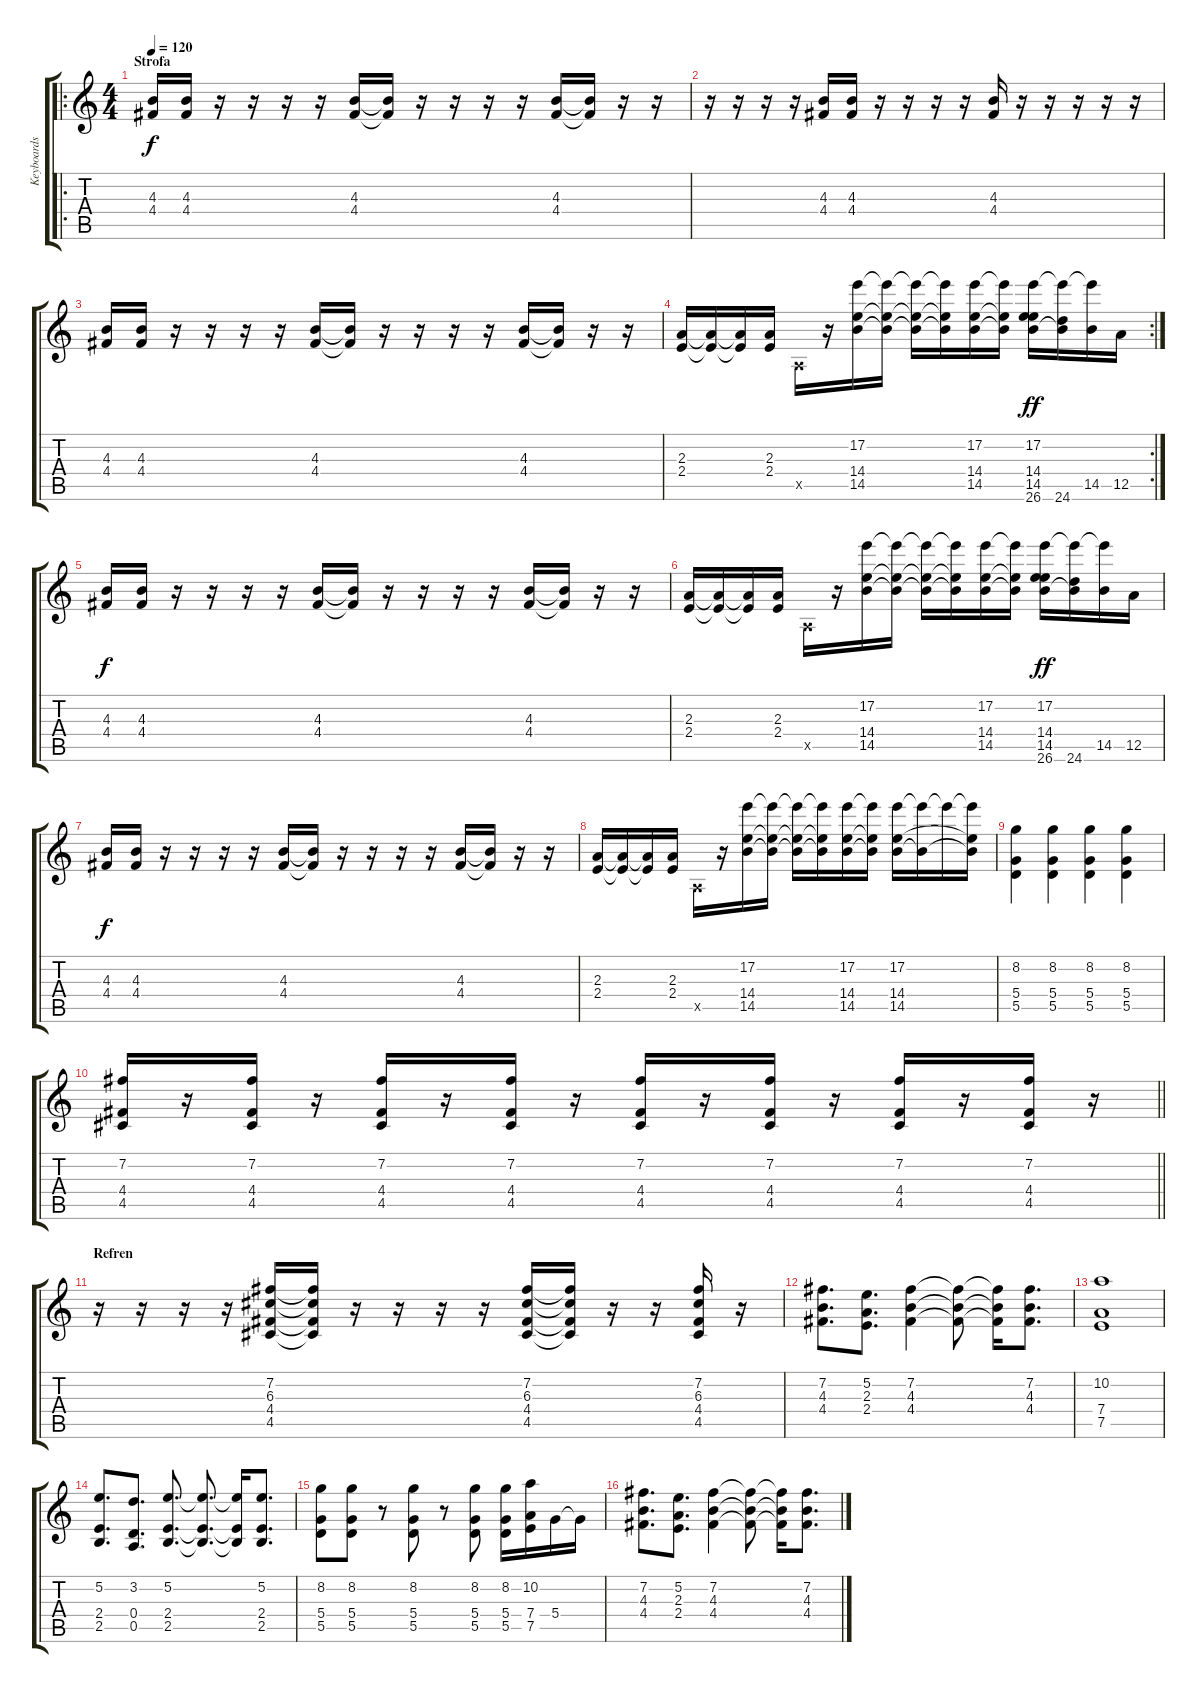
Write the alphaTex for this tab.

\track ("Keyboards" "Keyboards") {instrument electricguitarjazz}
\staff {score tabs}
\tuning (E4 B3 G3 D3 A2 D2) {hide}
\ro
\ts (4 4)
\section ("" "Strofa")
\tempo 120
\clef g2
\ks c
(4.3 4.4).16{dy f volume 11} (4.3 4.4).16 r.16 r.16 r.16 r.16 (4.3 4.4).16 (4.3{t} 4.4{t}).16 r.16 r.16 r.16 r.16 (4.3 4.4).16 (4.3{t} 4.4{t}).16 r.16 r.16 |
r.16 r.16 r.16 r.16 (4.3 4.4).16 (4.3 4.4).16 r.16 r.16 r.16 r.16 (4.3 4.4).16 r.16 r.16 r.16 r.16 r.16 |
(4.3 4.4).16 (4.3 4.4).16 r.16 r.16 r.16 r.16 (4.3 4.4).16 (4.3{t} 4.4{t}).16 r.16 r.16 r.16 r.16 (4.3 4.4).16 (4.3{t} 4.4{t}).16 r.16 r.16 |
\rc 2
(2.3 2.4).16 (2.3{t} 2.4{t}).16 (2.3{t} 2.4{t}).16 (2.3 2.4).16 0.5{x}.16 r.16 (17.2 14.4 14.5).16 (17.2{t} 14.4{t} 14.5{t}).16 (17.2{t} 14.4{t} 14.5{t}).16 (17.2{t} 14.4{t} 14.5{t}).16 (17.2 14.4 14.5).16 (17.2{t} 14.4{t} 14.5{t}).16 (17.2 14.4 14.5 26.6).16{dy ff} (17.2{t} 14.5{t} 24.6).16 (17.2{t} 14.5).16 12.5.16 |
(4.3 4.4).16{dy f} (4.3 4.4).16 r.16 r.16 r.16 r.16 (4.3 4.4).16 (4.3{t} 4.4{t}).16 r.16 r.16 r.16 r.16 (4.3 4.4).16 (4.3{t} 4.4{t}).16 r.16 r.16 |
(2.3 2.4).16 (2.3{t} 2.4{t}).16 (2.3{t} 2.4{t}).16 (2.3 2.4).16 0.5{x}.16 r.16 (17.2 14.4 14.5).16 (17.2{t} 14.4{t} 14.5{t}).16 (17.2{t} 14.4{t} 14.5{t}).16 (17.2{t} 14.4{t} 14.5{t}).16 (17.2 14.4 14.5).16 (17.2{t} 14.4{t} 14.5{t}).16 (17.2 14.4 14.5 26.6).16{dy ff} (17.2{t} 14.5{t} 24.6).16 (17.2{t} 14.5).16 12.5.16 |
(4.3 4.4).16{dy f} (4.3 4.4).16 r.16 r.16 r.16 r.16 (4.3 4.4).16 (4.3{t} 4.4{t}).16 r.16 r.16 r.16 r.16 (4.3 4.4).16 (4.3{t} 4.4{t}).16 r.16 r.16 |
(2.3 2.4).16 (2.3{t} 2.4{t}).16 (2.3{t} 2.4{t}).16 (2.3 2.4).16 0.5{x}.16 r.16 (17.2 14.4 14.5).16 (17.2{t} 14.4{t} 14.5{t}).16 (17.2{t} 14.4{t} 14.5{t}).16 (17.2{t} 14.4{t} 14.5{t}).16 (17.2 14.4 14.5).16 (17.2{t} 14.4{t} 14.5{t}).16 (17.2 14.4 14.5).16 (17.2{t} 14.5{t}).16 17.2{t}.16 (17.2{t} 14.4{t} 14.5{t}).16 |
(8.2 5.4 5.5).4 (8.2 5.4 5.5).4 (8.2 5.4 5.5).4 (8.2 5.4 5.5).4 |
\barLineRight lightlight
(7.2 4.4 4.5).16 r.16 (7.2 4.4 4.5).16 r.16 (7.2 4.4 4.5).16 r.16 (7.2 4.4 4.5).16 r.16 (7.2 4.4 4.5).16 r.16 (7.2 4.4 4.5).16 r.16 (7.2 4.4 4.5).16 r.16 (7.2 4.4 4.5).16 r.16 |
\section ("" "Refren")
r.16 r.16 r.16 r.16 (7.2 6.3 4.4 4.5).16 (7.2{t} 6.3{t} 4.4{t} 4.5{t}).16 r.16 r.16 r.16 r.16 (7.2 6.3 4.4 4.5).16 (7.2{t} 6.3{t} 4.4{t} 4.5{t}).16 r.16 r.16 (7.2 6.3 4.4 4.5).16 r.16 |
(7.2 4.3 4.4).8{d} (5.2 2.3 2.4).8{d} (7.2 4.3 4.4).4 (7.2{t} 4.3{t} 4.4{t}).8 (7.2{t} 4.3{t} 4.4{t}).16 (7.2 4.3 4.4).8{d} |
(10.2 7.4 7.5).1 |
(5.2 2.4 2.5).8{d} (3.2 0.4 0.5).8{d} (5.2 2.4 2.5).8{d} (5.2{t} 2.4{t} 2.5{t}).8{d} (5.2{t} 2.4{t} 2.5{t}).16 (5.2 2.4 2.5).8{d} |
(8.2 5.4 5.5).8 (8.2 5.4 5.5).8 r.8 (8.2 5.4 5.5).8 r.8 (8.2 5.4 5.5).8 (8.2 5.4 5.5).16 (10.2 7.4 7.5).16 5.4.16 5.4{t}.16 |
(7.2 4.3 4.4).8{d} (5.2 2.3 2.4).8{d} (7.2 4.3 4.4).4 (7.2{t} 4.3{t} 4.4{t}).8 (7.2{t} 4.3{t} 4.4{t}).16 (7.2 4.3 4.4).8{d}
